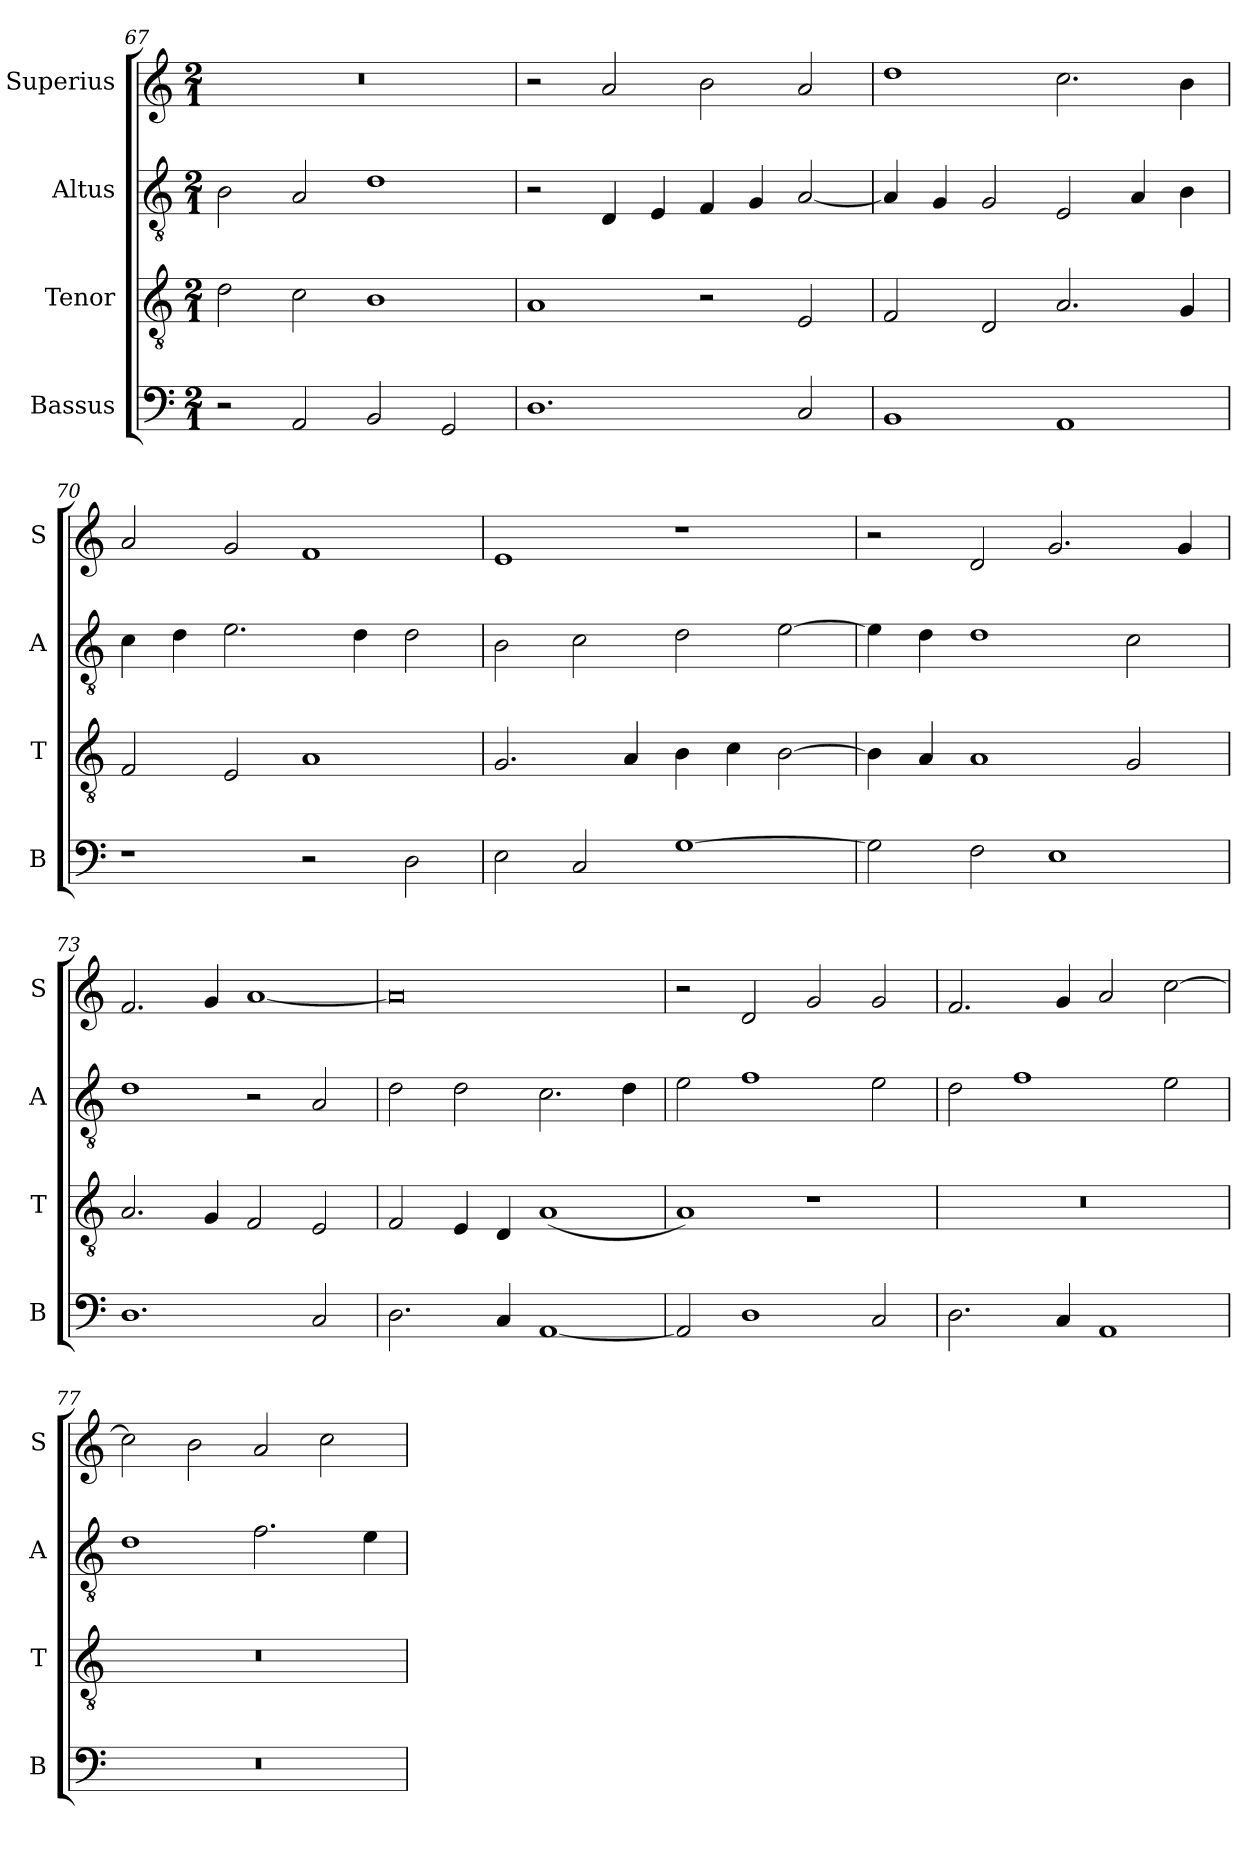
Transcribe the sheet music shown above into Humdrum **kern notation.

**kern	**kern	**kern	**kern
*part4	*part3	*part2	*part1
*staff4	*staff3	*staff2	*staff1
*I"Bassus	*I"Tenor	*I"Altus	*I"Superius
*I'B	*I'T	*I'A	*I'S
*clefF4	*clefGv2	*clefGv2	*clefG2
*k[]	*k[]	*k[]	*k[]
*C:	*C:	*C:	*C:
*M2/1	*M2/1	*M2/1	*M2/1
=67	=67	=67	=67
2r	2d	2B	0r
2AA	2c	2A	.
2BB	1B	1d	.
2GG	.	.	.
=68	=68	=68	=68
1.D	1A	2r	2r
.	.	4D	2a
.	.	4E	.
.	2r	4F	2b
.	.	4G	.
2C	2E	[2A	2a
=69	=69	=69	=69
1BB	2F	4A]	1dd
.	.	4G	.
.	2D	2G	.
1AA	2.A	2E	2.cc
.	.	4A	.
.	4G	4B	4b
=70	=70	=70	=70
1r	2F	4c	2a
.	.	4d	.
.	2E	2.e	2g
2r	1A	.	1f
.	.	4d	.
2D	.	2d	.
=71	=71	=71	=71
2E	2.G	2B	1e
2C	.	2c	.
.	4A	.	.
[1G	4B	2d	1r
.	4c	.	.
.	[2B	[2e	.
=72	=72	=72	=72
2G]	4B]	4e]	2r
.	4A	4d	.
2F	1A	1d	2d
1E	.	.	2.g
.	2G	2c	.
.	.	.	4g
=73	=73	=73	=73
1.D	2.A	1d	2.f
.	4G	.	4g
.	2F	2r	[1a
2C	2E	2A	.
=74	=74	=74	=74
2.D	2F	2d	0a]
.	4E	2d	.
4C	4D	.	.
[1AA	(1A	2.c	.
.	.	4d	.
=75	=75	=75	=75
2AA]	1A)	2e	2r
1D	.	1f	2d
.	1r	.	2g
2C	.	2e	2g
=76	=76	=76	=76
2.D	0r	2d	2.f
.	.	1f	.
4C	.	.	4g
1AA	.	.	2a
.	.	2e	[2cc
=77	=77	=77	=77
0r	0r	1d	2cc]
.	.	.	2b
.	.	2.f	2a
.	.	.	2cc
.	.	4e	.
=	=	=	=
*-	*-	*-	*-
